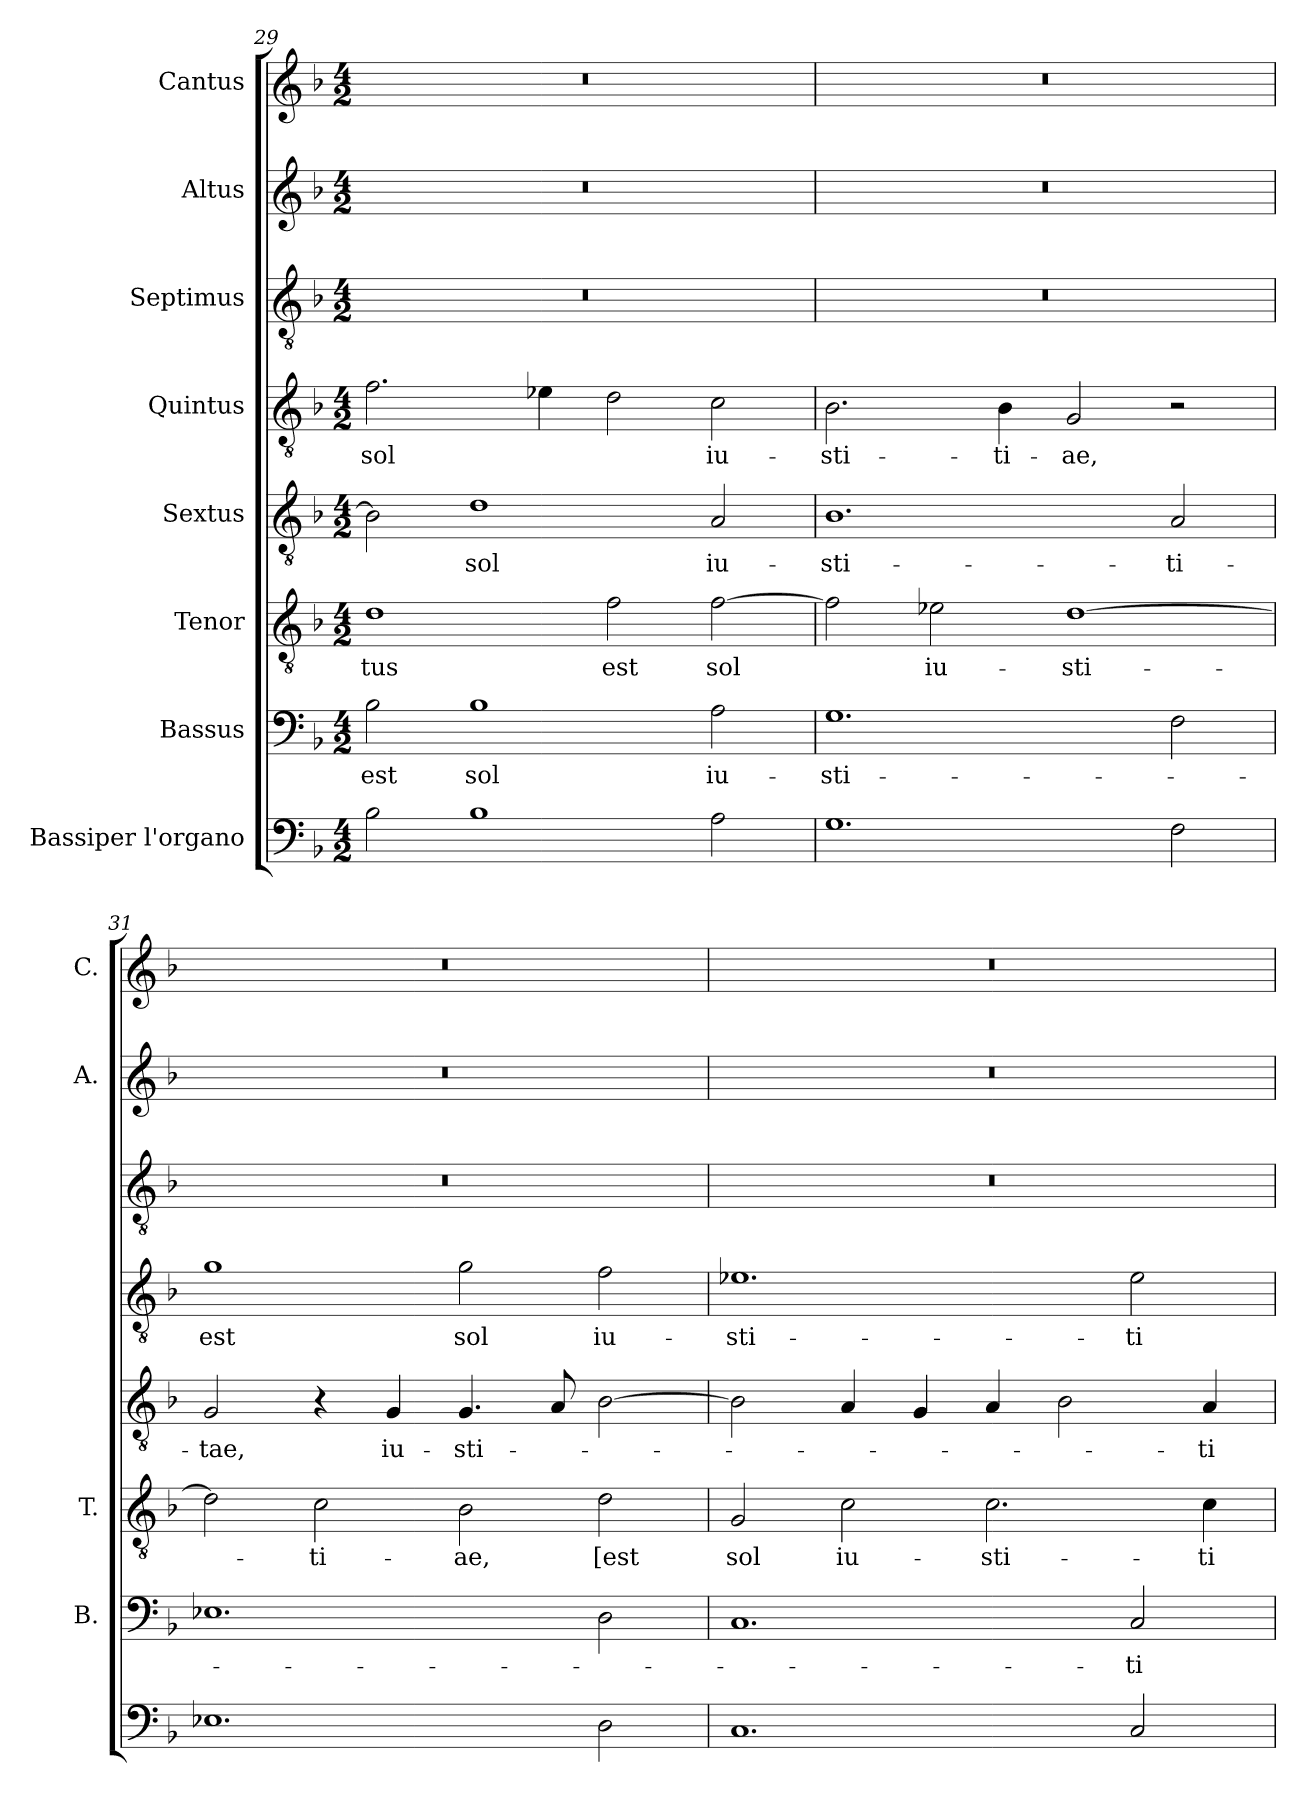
**kern	**kern	**text	**kern	**text	**kern	**text	**kern	**text	**kern	**kern	**kern
*part8	*part7	*part7	*part6	*part6	*part5	*part5	*part4	*part4	*part3	*part2	*part1
*staff8	*staff7	*staff7	*staff6	*staff6	*staff5	*staff5	*staff4	*staff4	*staff3	*staff2	*staff1
*I"Bassiper l'organo	*I"Bassus	*	*I"Tenor	*	*I"Sextus	*	*I"Quintus	*	*I"Septimus	*I"Altus	*I"Cantus
*	*I'B.	*	*I'T.	*	*	*	*	*	*	*I'A.	*I'C.
*clefF4	*clefF4	*	*clefGv2	*	*clefGv2	*	*clefGv2	*	*clefGv2	*clefG2	*clefG2
*	*	*	*ITrd7c12	*	*ITrd7c12	*	*ITrd7c12	*	*ITrd7c12	*	*
*k[b-]	*k[b-]	*	*k[b-]	*	*k[b-]	*	*k[b-]	*	*k[b-]	*k[b-]	*k[b-]
*d:	*d:	*	*d:	*	*d:	*	*d:	*	*d:	*d:	*d:
*M4/2	*M4/2	*	*M4/2	*	*M4/2	*	*M4/2	*	*M4/2	*M4/2	*M4/2
=29	=29	=29	=29	=29	=29	=29	=29	=29	=29	=29	=29
!	!	!LO:LY:b	!	!LO:LY:b	!	!	!	!LO:LY:b	!LO:N:vis=1	!LO:N:vis=1	!LO:N:vis=1
2B-\	2B-\	est	1D	-tus	2BB-\]	.	2.F\	sol	0r	0r	0r
!	!	!LO:LY:b	!	!	!	!LO:LY:b	!	!	!	!	!
1B-	1B-	sol	.	.	1D	sol	.	.	.	.	.
.	.	.	.	.	.	.	4E-X\	.	.	.	.
!	!	!	!	!LO:LY:b	!	!	!	!	!	!	!
.	.	.	2F\	est	.	.	2D\	.	.	.	.
!	!	!LO:LY:b	!	!LO:LY:b	!	!LO:LY:b	!	!LO:LY:b	!	!	!
2A\	2A\	iu-	[>2F\	sol	2AA/	iu-	2C\	iu-	.	.	.
=30	=30	=30	=30	=30	=30	=30	=30	=30	=30	=30	=30
!	!	!LO:LY:b	!	!	!	!LO:LY:b	!	!LO:LY:b	!LO:N:vis=1	!LO:N:vis=1	!LO:N:vis=1
1.G	1.G	-sti-	2F\]	.	1.BB-	-sti-	2.BB-\	-sti-	0r	0r	0r
!	!	!	!	!LO:LY:b	!	!	!	!	!	!	!
.	.	.	2E-X\	iu-	.	.	.	.	.	.	.
!	!	!	!	!	!	!	!	!LO:LY:b	!	!	!
.	.	.	.	.	.	.	4BB-\	-ti-	.	.	.
!	!	!	!	!LO:LY:b	!	!	!	!LO:LY:b	!	!	!
.	.	.	[>1D	-sti-	.	.	2GG/	-ae,	.	.	.
!	!	!	!	!	!	!LO:LY:b	!	!	!	!	!
2F\	2F\	.	.	.	2AA/	-ti-	2r	.	.	.	.
!!LO:LB:g=z
=31	=31	=31	=31	=31	=31	=31	=31	=31	=31	=31	=31
!	!	!	!	!	!	!LO:LY:b	!	!LO:LY:b	!LO:N:vis=1	!LO:N:vis=1	!LO:N:vis=1
1.E-X	1.E-X	.	2D\]	.	2GG/	-tae,	1G	est	0r	0r	0r
!	!	!	!	!LO:LY:b	!	!	!	!	!	!	!
.	.	.	2C\	-ti-	4r	.	.	.	.	.	.
!	!	!	!	!	!	!LO:LY:b	!	!	!	!	!
.	.	.	.	.	4GG/	iu-	.	.	.	.	.
!	!	!	!	!LO:LY:b	!	!LO:LY:b	!	!LO:LY:b	!	!	!
.	.	.	2BB-\	-ae,	4.GG/	-sti-	2G\	sol	.	.	.
.	.	.	.	.	8AA/	.	.	.	.	.	.
!	!	!	!	!LO:LY:b	!	!	!	!LO:LY:b	!	!	!
2D\	2D\	.	2D\	[est	[>2BB-\	.	2F\	iu-	.	.	.
=32	=32	=32	=32	=32	=32	=32	=32	=32	=32	=32	=32
!	!	!	!	!LO:LY:b	!	!	!	!LO:LY:b	!LO:N:vis=1	!LO:N:vis=1	!LO:N:vis=1
1.C	1.C	.	2GG/	sol	2BB-\]	.	1.E-X	-sti-	0r	0r	0r
!	!	!	!	!LO:LY:b	!	!	!	!	!	!	!
.	.	.	2C\	iu-	4AA/	.	.	.	.	.	.
.	.	.	.	.	4GG/	.	.	.	.	.	.
!	!	!	!	!LO:LY:b	!	!	!	!	!	!	!
.	.	.	2.C\	-sti-	4AA/	.	.	.	.	.	.
.	.	.	.	.	2BB-\	.	.	.	.	.	.
!	!	!LO:LY:b	!	!	!	!	!	!LO:LY:b	!	!	!
2C/	2C/	-ti-	.	.	.	.	2E-\	-ti-	.	.	.
!	!	!	!	!LO:LY:b	!	!LO:LY:b	!	!	!	!	!
.	.	.	4C\	-ti-	4AA/	-ti-	.	.	.	.	.
=	=	=	=	=	=	=	=	=	=	=	=
*-	*-	*-	*-	*-	*-	*-	*-	*-	*-	*-	*-
